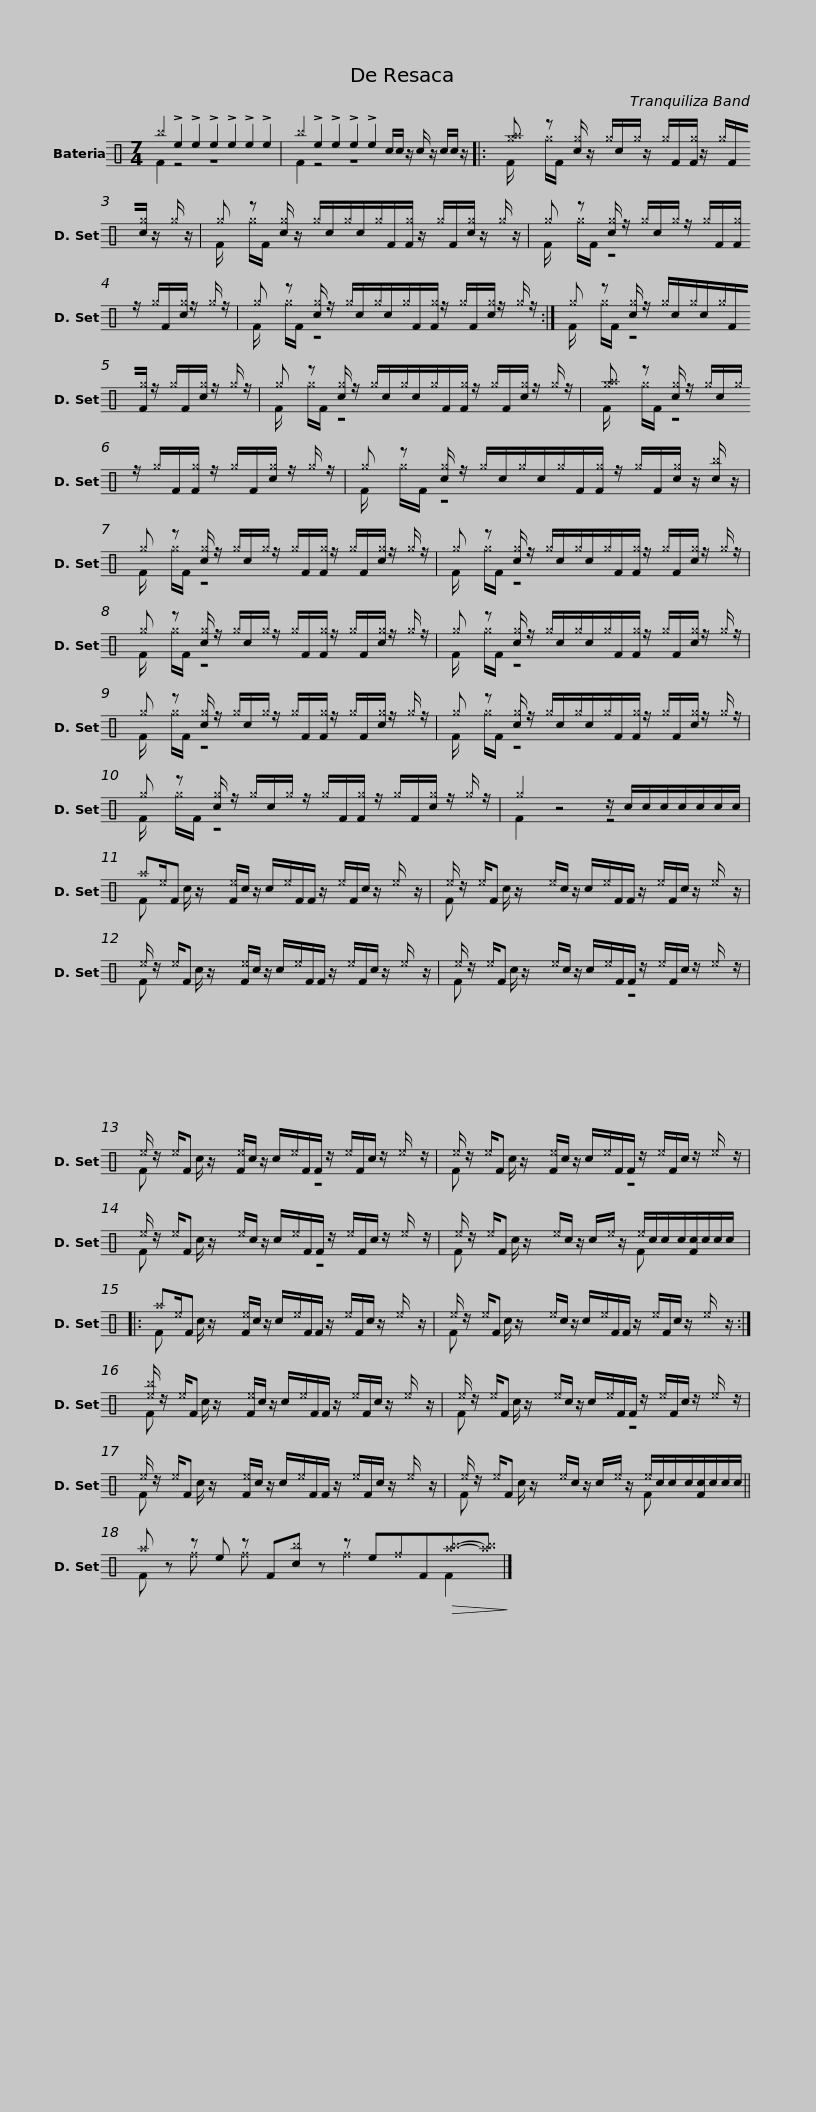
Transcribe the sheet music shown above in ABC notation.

X:1
%%score ( 1 2 )
L:1/8
M:7/4
I:linebreak $
K:C
V:1 perc
K:none
V:2 perc
K:none
V:1
 ^b2 !>!e2 !>!e2 !>!e2 !>!e2 !>!e2 !>!e2 | ^b2 !>!e2 !>!e2 !>!e2 !>!e2 c/c/ z/ c/ z/ c/c/ z/ |: [^g^a] z [c^g]/ z/ ^g/c/^g/ z/ ^g/F/[F^g]/ z/ ^g/F/[c^g]/ z/ ^g/ z/ |$ ^g z [c^g]/ z/ ^g/c/^g/c/^g/F/[F^g]/ z/ ^g/F/[c^g]/ z/ ^g/ z/ | ^g z [c^g]/ z/ ^g/c/^g/ z/ ^g/F/[F^g]/ z/ ^g/F/[c^g]/ z/ ^g/ z/ |$ %5
 ^g z [c^g]/ z/ ^g/c/^g/c/^g/F/[F^g]/ z/ ^g/F/[c^g]/ z/ ^g/ z/ :| ^g z [c^g]/ z/ ^g/c/^g/c/^g/F/[F^g]/ z/ ^g/F/[c^g]/ z/ ^g/ z/ |$ ^g z [c^g]/ z/ ^g/c/^g/c/^g/F/[F^g]/ z/ ^g/F/[c^g]/ z/ ^g/ z/ | [^g^a] z [c^g]/ z/ ^g/c/^g/ z/ ^g/F/[F^g]/ z/ ^g/F/[c^g]/ z/ ^g/ z/ |$ ^g z [c^g]/ z/ ^g/c/^g/c/^g/F/[F^g]/ z/ ^g/F/[c^g]/ z/ [c^b]/ z/ | %10
 ^g z [c^g]/ z/ ^g/c/^g/ z/ ^g/F/[F^g]/ z/ ^g/F/[c^g]/ z/ ^g/ z/ |$ ^g z [c^g]/ z/ ^g/c/^g/c/^g/F/[F^g]/ z/ ^g/F/[c^g]/ z/ ^g/ z/ | ^g z [c^g]/ z/ ^g/c/^g/ z/ ^g/F/[F^g]/ z/ ^g/F/[c^g]/ z/ ^g/ z/ |$ ^g z [c^g]/ z/ ^g/c/^g/c/^g/F/[F^g]/ z/ ^g/F/[c^g]/ z/ ^g/ z/ | ^g z [c^g]/ z/ ^g/c/^g/ z/ ^g/F/[F^g]/ z/ ^g/F/[c^g]/ z/ ^g/ z/ |$ %15
 ^g z [c^g]/ z/ ^g/c/^g/c/^g/F/[F^g]/ z/ ^g/F/[c^g]/ z/ ^g/ z/ | ^g z [c^g]/ z/ ^g/c/^g/ z/ ^g/F/[F^g]/ z/ ^g/F/[c^g]/ z/ ^g/ z/ | ^g2 z4 z/ c/c/c/c/c/c/c/ |$ ^a^e/F z/ [F^e]/c/ z/ c/^e/F/F/ z/ ^e/F/c/ z/ ^e/- z/ | ^e/ z/ ^e/F z/ ^e/c/ z/ c/^e/F/F/ z/ ^e/F/c/ z/ ^e/- z/ |$ %20
 ^e/ z/ ^e/F z/ [F^e]/c/ z/ c/^e/F/F/ z/ ^e/F/c/ z/ ^e/- z/ | ^e/ z/ ^e/F z/ ^e/c/ z/ c/^e/F/F/ z/ ^e/F/c/ z/ ^e/- z/ |$ ^e/ z/ ^e/F z/ [F^e]/c/ z/ c/^e/F/F/ z/ ^e/F/c/ z/ ^e/- z/ | ^e/ z/ ^e/F z/ [F^e]/c/ z/ c/^e/F/F/ z/ ^e/F/c/ z/ ^e/- z/ |$ ^e/ z/ ^e/F z/ ^e/c/ z/ c/^e/F/F/ z/ ^e/F/c/ z/ ^e/- z/ | %25
 ^e/ z/ ^e/F z/ ^e/c/ z/ c/^e/ z/ ^e/c/c/c/[Fc]/c/c/c/ |:$ ^a^e/F z/ [F^e]/c/ z/ c/^e/F/F/ z/ ^e/F/c/ z/ ^e/- z/ | ^e/ z/ ^e/F z/ ^e/c/ z/ c/^e/F/F/ z/ ^e/F/c/ z/ ^e/- z/ :|$ [^e^b]/ z/ ^e/F z/ [F^e]/c/ z/ c/^e/F/F/ z/ ^e/F/c/ z/ ^e/- z/ | ^e/ z/ ^e/F z/ ^e/c/ z/ c/^e/F/F/ z/ ^e/F/c/ z/ ^e/- z/ |$ %30
 ^e/ z/ ^e/F z/ [F^e]/c/ z/ c/^e/F/F/ z/ ^e/F/c/ z/ ^e/- z/ | ^e/ z/ ^e/F z/ ^e/c/ z/ c/^e/ z/ ^e/c/c/c/[Fc]/c/c/c/ ||$ ^a z z e z F[c^b] z z e^fF!>(![^a^b]-[^a^b]!>)! |] %33
V:2
 F2 z4 z8 | F2 z4 z8 |: F/ x/ ^g/F/ x8 |$ F/ x/ ^g/F/ x8 | F/ x/ ^g/F/ z8 |$ %5
 F/ x/ ^g/F/ z8 :| F/ x/ ^g/F/ z8 |$ F/ x/ ^g/F/ z8 | F/ x/ ^g/F/ z8 |$ F/ x/ ^g/F/ z8 | %10
 F/ x/ ^g/F/ z8 |$ F/ x/ ^g/F/ z8 | F/ x/ ^g/F/ z8 |$ F/ x/ ^g/F/ z8 | F/ x/ ^g/F/ z8 |$ %15
 F/ x/ ^g/F/ z8 | F/ x/ ^g/F/ z8 | F2 z4 z4 |$ F x c/ x15/2 | F x c/ x15/2 |$ %20
 F x c/ x15/2 | F x c/ x7/2 z4 |$ F x c/ x7/2 z4 | F x c/ x7/2 z4 |$ F x c/ x7/2 z4 | %25
 F x c/ x7/2 F x3 |:$ F x c/ x15/2 | F x c/ x15/2 :|$ F x c/ x15/2 | F x c/ x7/2 z4 |$ %30
 F x c/ x15/2 | F x c/ x7/2 F x3 ||$ F x ^f x ^f x3 ^f2 x2 F2 |] %33
